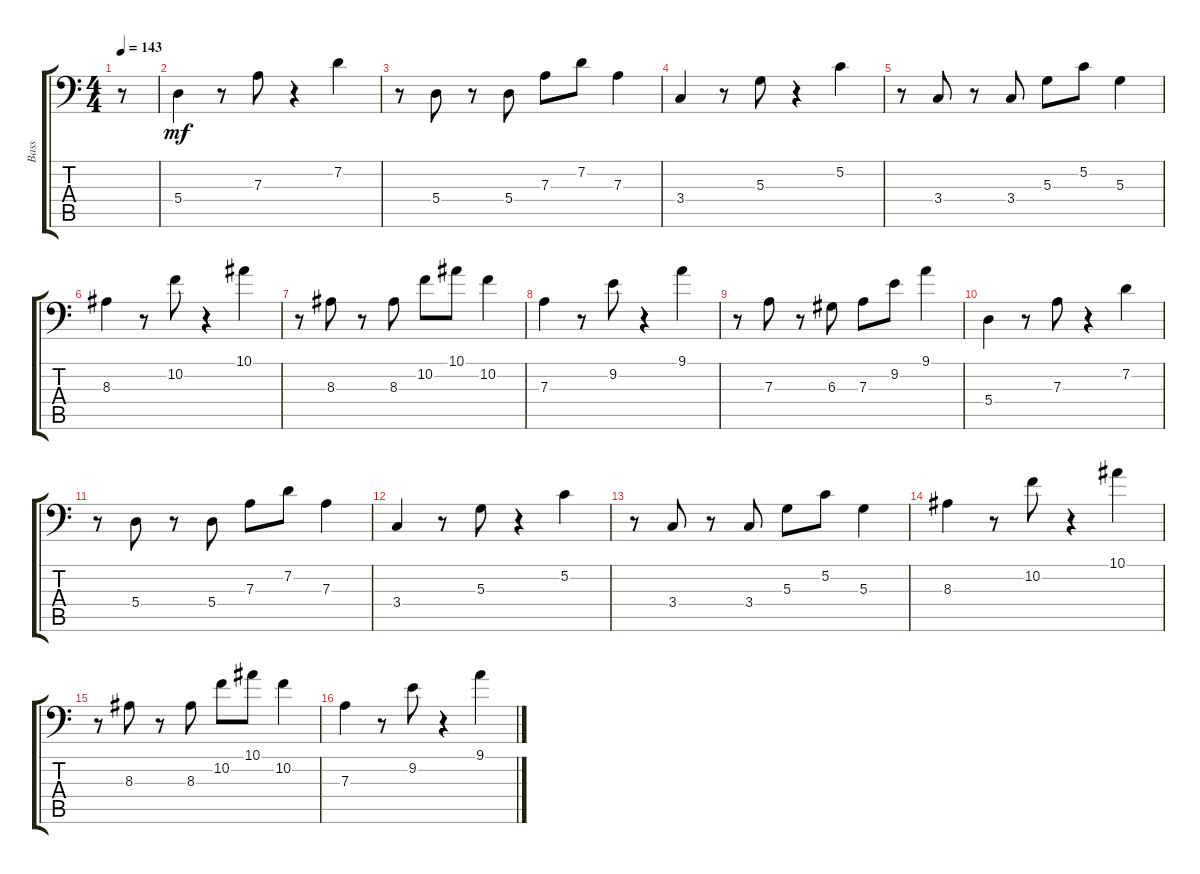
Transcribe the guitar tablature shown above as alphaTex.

\track ("Bass" "Bass") {instrument electricbassfinger}
\staff {score tabs}
\tuning (C3 G2 D2 A1 E1 A0) {hide}
\ts (4 4)
\tempo 143
\clef f4
\ks c
r.8{dy mf instrument electricbassfinger} |
5.4.4 r.8 7.3.8 r.4 7.2.4 |
r.8 5.4.8 r.8 5.4.8 7.3.8 7.2.8 7.3.4 |
3.4.4 r.8 5.3.8 r.4 5.2.4 |
r.8 3.4.8 r.8 3.4.8 5.3.8 5.2.8 5.3.4 |
8.3.4 r.8 10.2.8 r.4 10.1.4 |
r.8 8.3.8 r.8 8.3.8 10.2.8 10.1.8 10.2.4 |
7.3.4 r.8 9.2.8 r.4 9.1.4 |
r.8 7.3.8 r.8 6.3.8 7.3.8 9.2.8 9.1.4 |
5.4.4 r.8 7.3.8 r.4 7.2.4 |
r.8 5.4.8 r.8 5.4.8 7.3.8 7.2.8 7.3.4 |
3.4.4 r.8 5.3.8 r.4 5.2.4 |
r.8 3.4.8 r.8 3.4.8 5.3.8 5.2.8 5.3.4 |
8.3.4 r.8 10.2.8 r.4 10.1.4 |
r.8 8.3.8 r.8 8.3.8 10.2.8 10.1.8 10.2.4 |
7.3.4 r.8 9.2.8 r.4 9.1.4
